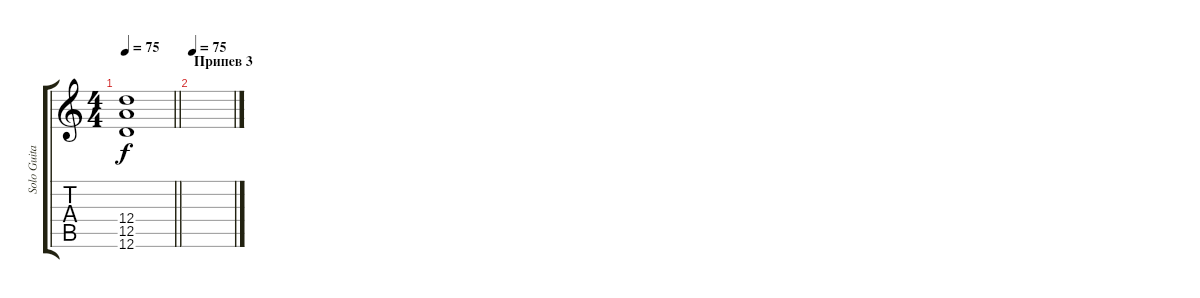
\track ("Solo Guitar 2 - SoS" "Solo Guita") {instrument distortionguitar}
\staff {score tabs}
\tuning (E4 B3 G3 D3 A2 D2) {hide}
\ts (4 4)
\tempo 75
\clef g2
\barLineRight lightlight
\ks c
(12.4{t} 12.5{t} 12.6{t}).1{dy f} |
\section ("" "Припев 3")
\tempo 75
